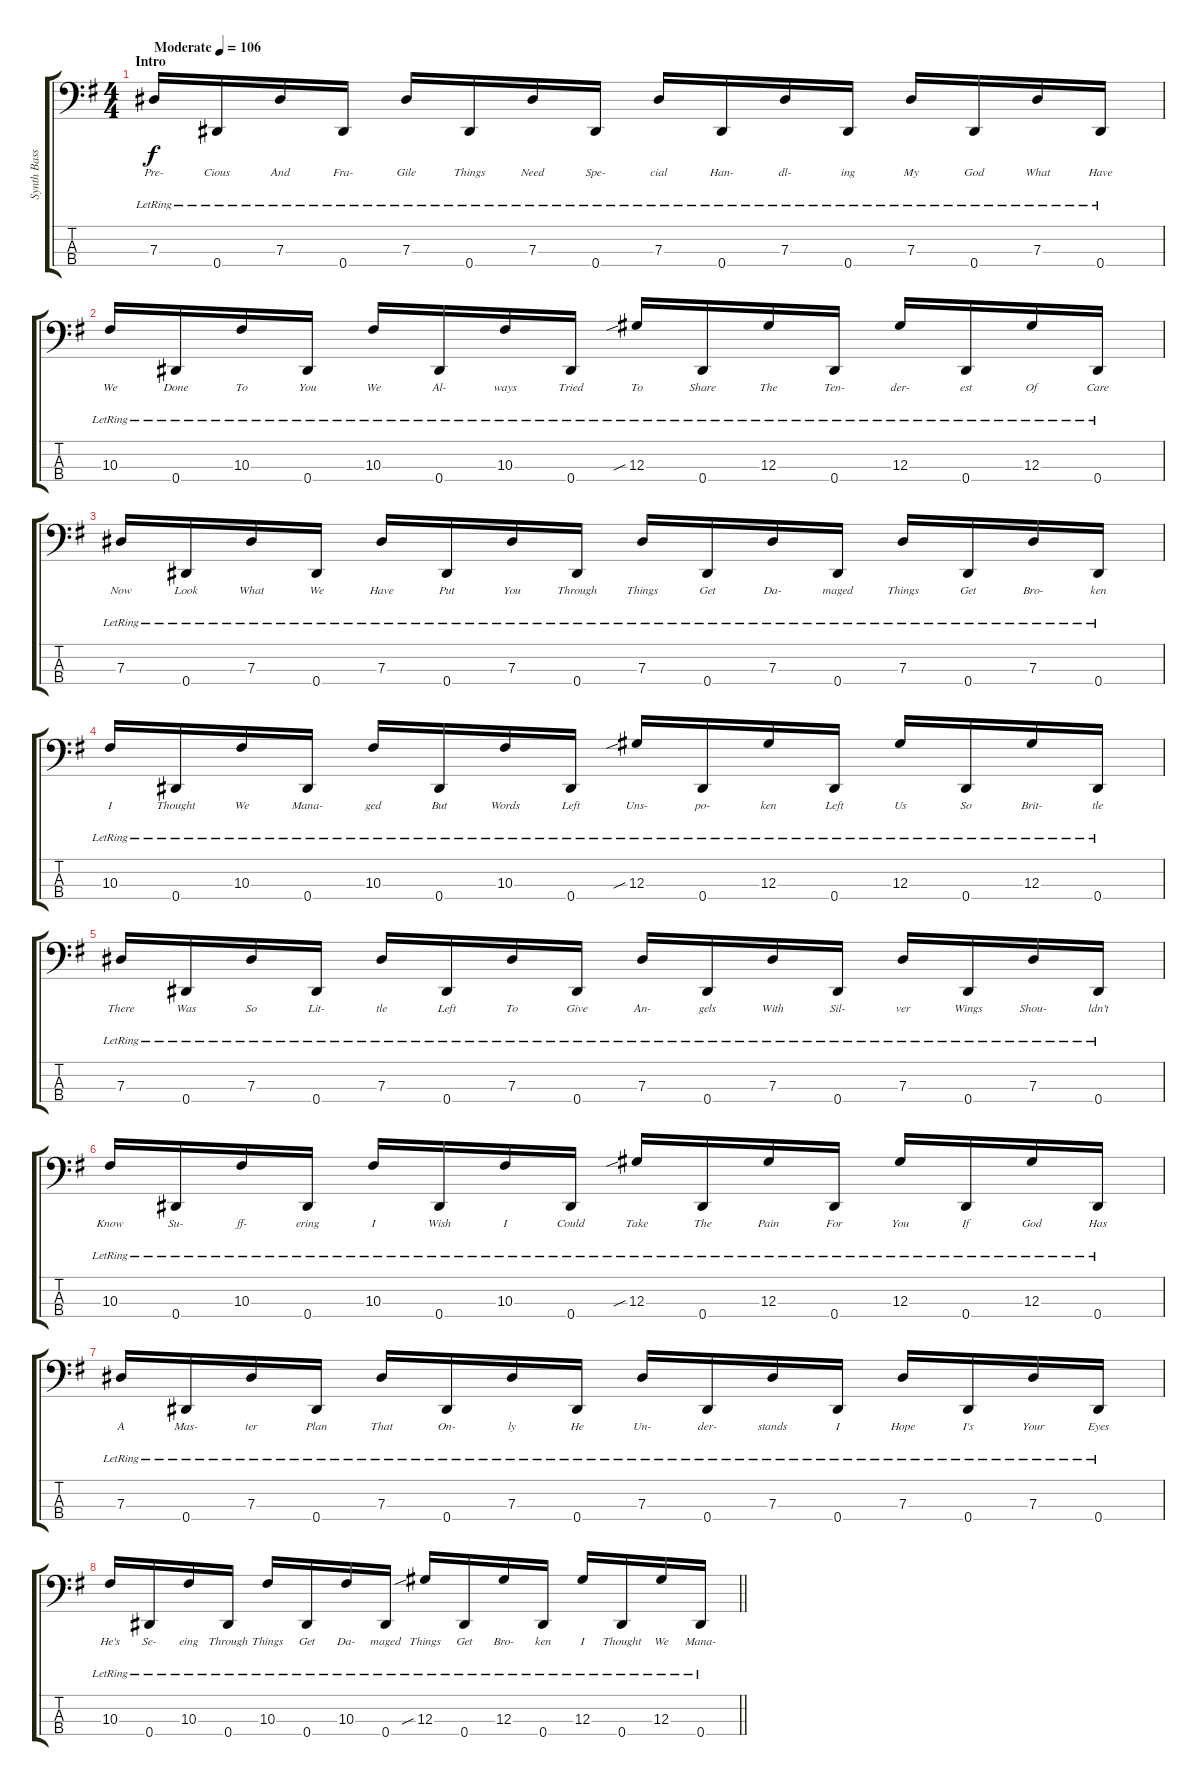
\track ("Synth Bass 2" "Synth Bass") {instrument fretlessbass}
\staff {score tabs}
\tuning (Gb2 Db2 Ab1 Eb1) {hide}
\ts (4 4)
\section ("" "Intro")
\tempo (106 "Moderate")
\clef f4
\ks g
7.3{lr}.16{lyrics (0 "Pre-") lyrics (1 "") lyrics (2 "") lyrics (3 "") lyrics (4 "") dy f instrument fretlessbass} 0.4{lr}.16{lyrics (0 "Cious") lyrics (1 "") lyrics (2 "") lyrics (3 "") lyrics (4 "")} 7.3{lr}.16{lyrics (0 "And") lyrics (1 "") lyrics (2 "") lyrics (3 "") lyrics (4 "")} 0.4{lr}.16{lyrics (0 "Fra-") lyrics (1 "") lyrics (2 "") lyrics (3 "") lyrics (4 "")} 7.3{lr}.16{lyrics (0 "Gile") lyrics (1 "") lyrics (2 "") lyrics (3 "") lyrics (4 "")} 0.4{lr}.16{lyrics (0 "Things") lyrics (1 "") lyrics (2 "") lyrics (3 "") lyrics (4 "")} 7.3{lr}.16{lyrics (0 "Need") lyrics (1 "") lyrics (2 "") lyrics (3 "") lyrics (4 "")} 0.4{lr}.16{lyrics (0 "Spe-") lyrics (1 "") lyrics (2 "") lyrics (3 "") lyrics (4 "")} 7.3{lr}.16{lyrics (0 "cial") lyrics (1 "") lyrics (2 "") lyrics (3 "") lyrics (4 "")} 0.4{lr}.16{lyrics (0 "Han-") lyrics (1 "") lyrics (2 "") lyrics (3 "") lyrics (4 "")} 7.3{lr}.16{lyrics (0 "dl-") lyrics (1 "") lyrics (2 "") lyrics (3 "") lyrics (4 "")} 0.4{lr}.16{lyrics (0 "ing") lyrics (1 "") lyrics (2 "") lyrics (3 "") lyrics (4 "")} 7.3{lr}.16{lyrics (0 "My") lyrics (1 "") lyrics (2 "") lyrics (3 "") lyrics (4 "")} 0.4{lr}.16{lyrics (0 "God") lyrics (1 "") lyrics (2 "") lyrics (3 "") lyrics (4 "")} 7.3{lr}.16{lyrics (0 "What") lyrics (1 "") lyrics (2 "") lyrics (3 "") lyrics (4 "")} 0.4{lr}.16{lyrics (0 "Have") lyrics (1 "") lyrics (2 "") lyrics (3 "") lyrics (4 "")} |
10.3{lr}.16{lyrics (0 "We") lyrics (1 "") lyrics (2 "") lyrics (3 "") lyrics (4 "")} 0.4{lr}.16{lyrics (0 "Done") lyrics (1 "") lyrics (2 "") lyrics (3 "") lyrics (4 "")} 10.3{lr}.16{lyrics (0 "To") lyrics (1 "") lyrics (2 "") lyrics (3 "") lyrics (4 "")} 0.4{lr}.16{lyrics (0 "You") lyrics (1 "") lyrics (2 "") lyrics (3 "") lyrics (4 "")} 10.3{lr}.16{lyrics (0 "We") lyrics (1 "") lyrics (2 "") lyrics (3 "") lyrics (4 "")} 0.4{lr}.16{lyrics (0 "Al-") lyrics (1 "") lyrics (2 "") lyrics (3 "") lyrics (4 "")} 10.3{lr}.16{lyrics (0 "ways") lyrics (1 "") lyrics (2 "") lyrics (3 "") lyrics (4 "")} 0.4{lr}.16{lyrics (0 "Tried") lyrics (1 "") lyrics (2 "") lyrics (3 "") lyrics (4 "")} 12.3{sib lr}.16{lyrics (0 "To") lyrics (1 "") lyrics (2 "") lyrics (3 "") lyrics (4 "")} 0.4{lr}.16{lyrics (0 "Share") lyrics (1 "") lyrics (2 "") lyrics (3 "") lyrics (4 "")} 12.3{lr}.16{lyrics (0 "The") lyrics (1 "") lyrics (2 "") lyrics (3 "") lyrics (4 "")} 0.4{lr}.16{lyrics (0 "Ten-") lyrics (1 "") lyrics (2 "") lyrics (3 "") lyrics (4 "")} 12.3{lr}.16{lyrics (0 "der-") lyrics (1 "") lyrics (2 "") lyrics (3 "") lyrics (4 "")} 0.4{lr}.16{lyrics (0 "est") lyrics (1 "") lyrics (2 "") lyrics (3 "") lyrics (4 "")} 12.3{lr}.16{lyrics (0 "Of") lyrics (1 "") lyrics (2 "") lyrics (3 "") lyrics (4 "")} 0.4{lr}.16{lyrics (0 "Care") lyrics (1 "") lyrics (2 "") lyrics (3 "") lyrics (4 "")} |
7.3{lr}.16{lyrics (0 "Now") lyrics (1 "") lyrics (2 "") lyrics (3 "") lyrics (4 "")} 0.4{lr}.16{lyrics (0 "Look") lyrics (1 "") lyrics (2 "") lyrics (3 "") lyrics (4 "")} 7.3{lr}.16{lyrics (0 "What") lyrics (1 "") lyrics (2 "") lyrics (3 "") lyrics (4 "")} 0.4{lr}.16{lyrics (0 "We") lyrics (1 "") lyrics (2 "") lyrics (3 "") lyrics (4 "")} 7.3{lr}.16{lyrics (0 "Have") lyrics (1 "") lyrics (2 "") lyrics (3 "") lyrics (4 "")} 0.4{lr}.16{lyrics (0 "Put") lyrics (1 "") lyrics (2 "") lyrics (3 "") lyrics (4 "")} 7.3{lr}.16{lyrics (0 "You") lyrics (1 "") lyrics (2 "") lyrics (3 "") lyrics (4 "")} 0.4{lr}.16{lyrics (0 "Through") lyrics (1 "") lyrics (2 "") lyrics (3 "") lyrics (4 "")} 7.3{lr}.16{lyrics (0 "Things") lyrics (1 "") lyrics (2 "") lyrics (3 "") lyrics (4 "")} 0.4{lr}.16{lyrics (0 "Get") lyrics (1 "") lyrics (2 "") lyrics (3 "") lyrics (4 "")} 7.3{lr}.16{lyrics (0 "Da-") lyrics (1 "") lyrics (2 "") lyrics (3 "") lyrics (4 "")} 0.4{lr}.16{lyrics (0 "maged") lyrics (1 "") lyrics (2 "") lyrics (3 "") lyrics (4 "")} 7.3{lr}.16{lyrics (0 "Things") lyrics (1 "") lyrics (2 "") lyrics (3 "") lyrics (4 "")} 0.4{lr}.16{lyrics (0 "Get") lyrics (1 "") lyrics (2 "") lyrics (3 "") lyrics (4 "")} 7.3{lr}.16{lyrics (0 "Bro-") lyrics (1 "") lyrics (2 "") lyrics (3 "") lyrics (4 "")} 0.4{lr}.16{lyrics (0 "ken") lyrics (1 "") lyrics (2 "") lyrics (3 "") lyrics (4 "")} |
10.3{lr}.16{lyrics (0 "I") lyrics (1 "") lyrics (2 "") lyrics (3 "") lyrics (4 "")} 0.4{lr}.16{lyrics (0 "Thought") lyrics (1 "") lyrics (2 "") lyrics (3 "") lyrics (4 "")} 10.3{lr}.16{lyrics (0 "We") lyrics (1 "") lyrics (2 "") lyrics (3 "") lyrics (4 "")} 0.4{lr}.16{lyrics (0 "Mana-") lyrics (1 "") lyrics (2 "") lyrics (3 "") lyrics (4 "")} 10.3{lr}.16{lyrics (0 "ged") lyrics (1 "") lyrics (2 "") lyrics (3 "") lyrics (4 "")} 0.4{lr}.16{lyrics (0 "But") lyrics (1 "") lyrics (2 "") lyrics (3 "") lyrics (4 "")} 10.3{lr}.16{lyrics (0 "Words") lyrics (1 "") lyrics (2 "") lyrics (3 "") lyrics (4 "")} 0.4{lr}.16{lyrics (0 "Left") lyrics (1 "") lyrics (2 "") lyrics (3 "") lyrics (4 "")} 12.3{sib lr}.16{lyrics (0 "Uns-") lyrics (1 "") lyrics (2 "") lyrics (3 "") lyrics (4 "")} 0.4{lr}.16{lyrics (0 "po-") lyrics (1 "") lyrics (2 "") lyrics (3 "") lyrics (4 "")} 12.3{lr}.16{lyrics (0 "ken") lyrics (1 "") lyrics (2 "") lyrics (3 "") lyrics (4 "")} 0.4{lr}.16{lyrics (0 "Left") lyrics (1 "") lyrics (2 "") lyrics (3 "") lyrics (4 "")} 12.3{lr}.16{lyrics (0 "Us") lyrics (1 "") lyrics (2 "") lyrics (3 "") lyrics (4 "")} 0.4{lr}.16{lyrics (0 "So") lyrics (1 "") lyrics (2 "") lyrics (3 "") lyrics (4 "")} 12.3{lr}.16{lyrics (0 "Brit-") lyrics (1 "") lyrics (2 "") lyrics (3 "") lyrics (4 "")} 0.4{lr}.16{lyrics (0 "tle") lyrics (1 "") lyrics (2 "") lyrics (3 "") lyrics (4 "")} |
7.3{lr}.16{lyrics (0 "There") lyrics (1 "") lyrics (2 "") lyrics (3 "") lyrics (4 "")} 0.4{lr}.16{lyrics (0 "Was") lyrics (1 "") lyrics (2 "") lyrics (3 "") lyrics (4 "")} 7.3{lr}.16{lyrics (0 "So") lyrics (1 "") lyrics (2 "") lyrics (3 "") lyrics (4 "")} 0.4{lr}.16{lyrics (0 "Lit-") lyrics (1 "") lyrics (2 "") lyrics (3 "") lyrics (4 "")} 7.3{lr}.16{lyrics (0 "tle") lyrics (1 "") lyrics (2 "") lyrics (3 "") lyrics (4 "")} 0.4{lr}.16{lyrics (0 "Left") lyrics (1 "") lyrics (2 "") lyrics (3 "") lyrics (4 "")} 7.3{lr}.16{lyrics (0 "To") lyrics (1 "") lyrics (2 "") lyrics (3 "") lyrics (4 "")} 0.4{lr}.16{lyrics (0 "Give") lyrics (1 "") lyrics (2 "") lyrics (3 "") lyrics (4 "")} 7.3{lr}.16{lyrics (0 "An-") lyrics (1 "") lyrics (2 "") lyrics (3 "") lyrics (4 "")} 0.4{lr}.16{lyrics (0 "gels") lyrics (1 "") lyrics (2 "") lyrics (3 "") lyrics (4 "")} 7.3{lr}.16{lyrics (0 "With") lyrics (1 "") lyrics (2 "") lyrics (3 "") lyrics (4 "")} 0.4{lr}.16{lyrics (0 "Sil-") lyrics (1 "") lyrics (2 "") lyrics (3 "") lyrics (4 "")} 7.3{lr}.16{lyrics (0 "ver") lyrics (1 "") lyrics (2 "") lyrics (3 "") lyrics (4 "")} 0.4{lr}.16{lyrics (0 "Wings") lyrics (1 "") lyrics (2 "") lyrics (3 "") lyrics (4 "")} 7.3{lr}.16{lyrics (0 "Shou-") lyrics (1 "") lyrics (2 "") lyrics (3 "") lyrics (4 "")} 0.4{lr}.16{lyrics (0 "ldn't") lyrics (1 "") lyrics (2 "") lyrics (3 "") lyrics (4 "")} |
10.3{lr}.16{lyrics (0 "Know") lyrics (1 "") lyrics (2 "") lyrics (3 "") lyrics (4 "")} 0.4{lr}.16{lyrics (0 "Su-") lyrics (1 "") lyrics (2 "") lyrics (3 "") lyrics (4 "")} 10.3{lr}.16{lyrics (0 "ff-") lyrics (1 "") lyrics (2 "") lyrics (3 "") lyrics (4 "")} 0.4{lr}.16{lyrics (0 "ering") lyrics (1 "") lyrics (2 "") lyrics (3 "") lyrics (4 "")} 10.3{lr}.16{lyrics (0 "I") lyrics (1 "") lyrics (2 "") lyrics (3 "") lyrics (4 "")} 0.4{lr}.16{lyrics (0 "Wish") lyrics (1 "") lyrics (2 "") lyrics (3 "") lyrics (4 "")} 10.3{lr}.16{lyrics (0 "I") lyrics (1 "") lyrics (2 "") lyrics (3 "") lyrics (4 "")} 0.4{lr}.16{lyrics (0 "Could") lyrics (1 "") lyrics (2 "") lyrics (3 "") lyrics (4 "")} 12.3{sib lr}.16{lyrics (0 "Take") lyrics (1 "") lyrics (2 "") lyrics (3 "") lyrics (4 "")} 0.4{lr}.16{lyrics (0 "The") lyrics (1 "") lyrics (2 "") lyrics (3 "") lyrics (4 "")} 12.3{lr}.16{lyrics (0 "Pain") lyrics (1 "") lyrics (2 "") lyrics (3 "") lyrics (4 "")} 0.4{lr}.16{lyrics (0 "For") lyrics (1 "") lyrics (2 "") lyrics (3 "") lyrics (4 "")} 12.3{lr}.16{lyrics (0 "You") lyrics (1 "") lyrics (2 "") lyrics (3 "") lyrics (4 "")} 0.4{lr}.16{lyrics (0 "If") lyrics (1 "") lyrics (2 "") lyrics (3 "") lyrics (4 "")} 12.3{lr}.16{lyrics (0 "God") lyrics (1 "") lyrics (2 "") lyrics (3 "") lyrics (4 "")} 0.4{lr}.16{lyrics (0 "Has") lyrics (1 "") lyrics (2 "") lyrics (3 "") lyrics (4 "")} |
7.3{lr}.16{lyrics (0 "A") lyrics (1 "") lyrics (2 "") lyrics (3 "") lyrics (4 "")} 0.4{lr}.16{lyrics (0 "Mas-") lyrics (1 "") lyrics (2 "") lyrics (3 "") lyrics (4 "")} 7.3{lr}.16{lyrics (0 "ter") lyrics (1 "") lyrics (2 "") lyrics (3 "") lyrics (4 "")} 0.4{lr}.16{lyrics (0 "Plan") lyrics (1 "") lyrics (2 "") lyrics (3 "") lyrics (4 "")} 7.3{lr}.16{lyrics (0 "That") lyrics (1 "") lyrics (2 "") lyrics (3 "") lyrics (4 "")} 0.4{lr}.16{lyrics (0 "On-") lyrics (1 "") lyrics (2 "") lyrics (3 "") lyrics (4 "")} 7.3{lr}.16{lyrics (0 "ly") lyrics (1 "") lyrics (2 "") lyrics (3 "") lyrics (4 "")} 0.4{lr}.16{lyrics (0 "He") lyrics (1 "") lyrics (2 "") lyrics (3 "") lyrics (4 "")} 7.3{lr}.16{lyrics (0 "Un-") lyrics (1 "") lyrics (2 "") lyrics (3 "") lyrics (4 "")} 0.4{lr}.16{lyrics (0 "der-") lyrics (1 "") lyrics (2 "") lyrics (3 "") lyrics (4 "")} 7.3{lr}.16{lyrics (0 "stands") lyrics (1 "") lyrics (2 "") lyrics (3 "") lyrics (4 "")} 0.4{lr}.16{lyrics (0 "I") lyrics (1 "") lyrics (2 "") lyrics (3 "") lyrics (4 "")} 7.3{lr}.16{lyrics (0 "Hope") lyrics (1 "") lyrics (2 "") lyrics (3 "") lyrics (4 "")} 0.4{lr}.16{lyrics (0 "I's") lyrics (1 "") lyrics (2 "") lyrics (3 "") lyrics (4 "")} 7.3{lr}.16{lyrics (0 "Your") lyrics (1 "") lyrics (2 "") lyrics (3 "") lyrics (4 "")} 0.4{lr}.16{lyrics (0 "Eyes") lyrics (1 "") lyrics (2 "") lyrics (3 "") lyrics (4 "")} |
\barLineRight lightlight
10.3{lr}.16{lyrics (0 "He's") lyrics (1 "") lyrics (2 "") lyrics (3 "") lyrics (4 "")} 0.4{lr}.16{lyrics (0 "Se-") lyrics (1 "") lyrics (2 "") lyrics (3 "") lyrics (4 "")} 10.3{lr}.16{lyrics (0 "eing") lyrics (1 "") lyrics (2 "") lyrics (3 "") lyrics (4 "")} 0.4{lr}.16{lyrics (0 "Through") lyrics (1 "") lyrics (2 "") lyrics (3 "") lyrics (4 "")} 10.3{lr}.16{lyrics (0 "Things") lyrics (1 "") lyrics (2 "") lyrics (3 "") lyrics (4 "")} 0.4{lr}.16{lyrics (0 "Get") lyrics (1 "") lyrics (2 "") lyrics (3 "") lyrics (4 "")} 10.3{lr}.16{lyrics (0 "Da-") lyrics (1 "") lyrics (2 "") lyrics (3 "") lyrics (4 "")} 0.4{lr}.16{lyrics (0 "maged") lyrics (1 "") lyrics (2 "") lyrics (3 "") lyrics (4 "")} 12.3{sib lr}.16{lyrics (0 "Things") lyrics (1 "") lyrics (2 "") lyrics (3 "") lyrics (4 "")} 0.4{lr}.16{lyrics (0 "Get") lyrics (1 "") lyrics (2 "") lyrics (3 "") lyrics (4 "")} 12.3{lr}.16{lyrics (0 "Bro-") lyrics (1 "") lyrics (2 "") lyrics (3 "") lyrics (4 "")} 0.4{lr}.16{lyrics (0 "ken") lyrics (1 "") lyrics (2 "") lyrics (3 "") lyrics (4 "")} 12.3{lr}.16{lyrics (0 "I") lyrics (1 "") lyrics (2 "") lyrics (3 "") lyrics (4 "")} 0.4{lr}.16{lyrics (0 "Thought") lyrics (1 "") lyrics (2 "") lyrics (3 "") lyrics (4 "")} 12.3{lr}.16{lyrics (0 "We") lyrics (1 "") lyrics (2 "") lyrics (3 "") lyrics (4 "")} 0.4{lr}.16{lyrics (0 "Mana-") lyrics (1 "") lyrics (2 "") lyrics (3 "") lyrics (4 "")}
